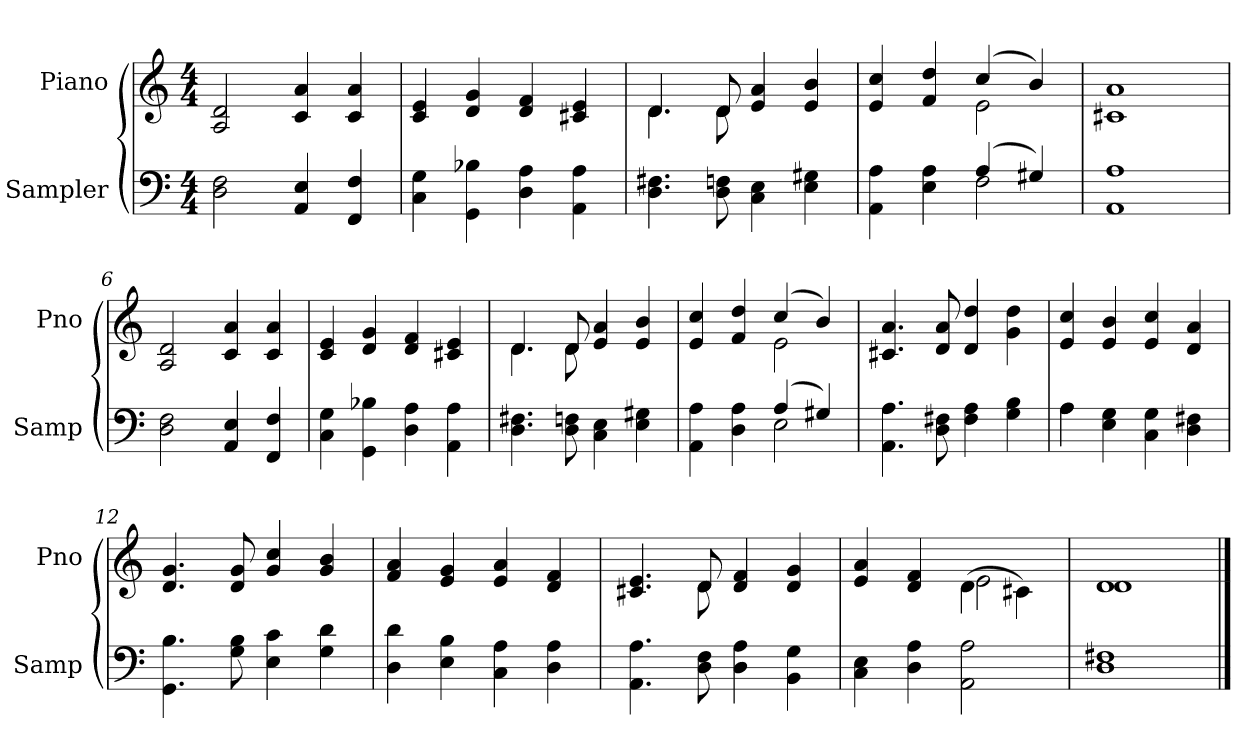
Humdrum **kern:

**kern	**kern
*part2	*part1
*staff2	*staff1
*I"Sampler	*I"Piano
*I'Samp	*I'Pno
*clefF4	*clefG2
*M4/4	*M4/4
=1	=1
2D 2F	2A 2d
4AA 4E	4c 4a
4FF 4F	4c 4a
=2	=2
4C 4G	4c 4e
4GG 4B-X	4d 4g
4D 4A	4d 4f
4AA 4A	4c#X 4e
=3	=3
*	*^
4.D 4.F#X	4.d/	4.d
8D 8Fn	8d/	8d
4C 4E	4e 4a	2ryy
4E 4G#X	4e 4b	.
=4	=4	=4
*^	*	*
4AA 4A	2ryy	4e 4cc	2ryy
4E 4A	.	4f 4dd	.
(4A/	2F	(4cc/	2e
4G#X/)	.	4b/)	.
*v	*v	*	*
*	*v	*v
=5	=5
1AA 1A	1c#X 1a
=6	=6
2D 2F	2A 2d
4AA 4E	4c 4a
4FF 4F	4c 4a
=7	=7
4C 4G	4c 4e
4GG 4B-X	4d 4g
4D 4A	4d 4f
4AA 4A	4c#X 4e
=8	=8
*	*^
4.D 4.F#X	4.d/	4.d
8D 8Fn	8d/	8d
4C 4E	4e 4a	2ryy
4E 4G#X	4e 4b	.
=9	=9	=9
*^	*	*
4AA 4A	2ryy	4e 4cc	2ryy
4D 4A	.	4f 4dd	.
(4A/	2E	(4cc/	2e
4G#X/)	.	4b/)	.
*v	*v	*	*
*	*v	*v
=10	=10
4.AA 4.A	4.c#X 4.a
8D 8F#X	8d 8a
4F# 4A	4d 4dd
4G 4B	4g 4dd
=11	=11
*^	*
4A\	4A	4e 4cc
4E 4G	2.ryy	4e 4b
4C 4G	.	4e 4cc
4D 4F#X	.	4d 4a
*v	*v	*
=12	=12
4.GG 4.B	4.d 4.g
8G 8B	8d 8g
4E 4c	4g 4cc
4G 4d	4g 4b
=13	=13
4D 4d	4f 4a
4E 4B	4e 4g
4C 4A	4e 4a
4D 4A	4d 4f
=14	=14
*	*^
4.AA 4.A	4.c#X 4.e	4.ryy
8D 8F	8d/	8d
4D 4A	4d 4f	2ryy
4BB 4G	4d 4g	.
=15	=15	=15
4C 4E	4e 4a	2ryy
4D 4A	4d 4f	.
2AA 2A	(4d\	2e
.	4c#X\)	.
=16	=16	=16
1D 1F#X	1d/	1d
*	*v	*v
==	==
*-	*-
